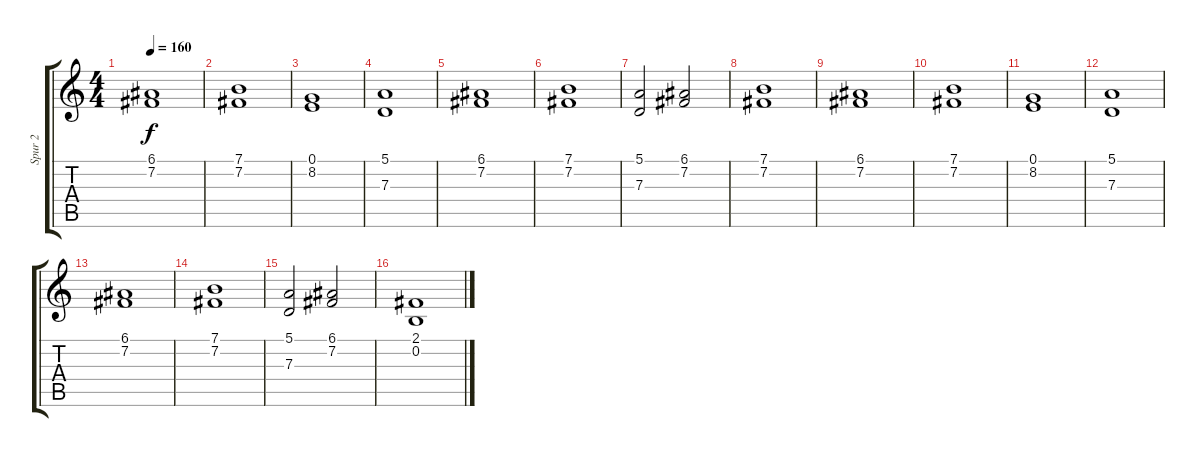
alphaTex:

\track ("Spur 2" "Spur 2") {instrument stringensemble2}
\staff {score tabs}
\tuning (E4 B3 G3 D3 A2 E2) {hide}
\ts (4 4)
\tempo 160
\clef g2
\ks c
(6.1 7.2).1{dy f} |
(7.1 7.2).1 |
(0.1 8.2).1 |
(5.1 7.3).1 |
(6.1 7.2).1 |
(7.1 7.2).1 |
(5.1 7.3).2 (6.1 7.2).2 |
(7.1 7.2).1 |
(6.1 7.2).1 |
(7.1 7.2).1 |
(0.1 8.2).1 |
(5.1 7.3).1 |
(6.1 7.2).1 |
(7.1 7.2).1 |
(5.1 7.3).2 (6.1 7.2).2 |
(2.1 0.2).1
